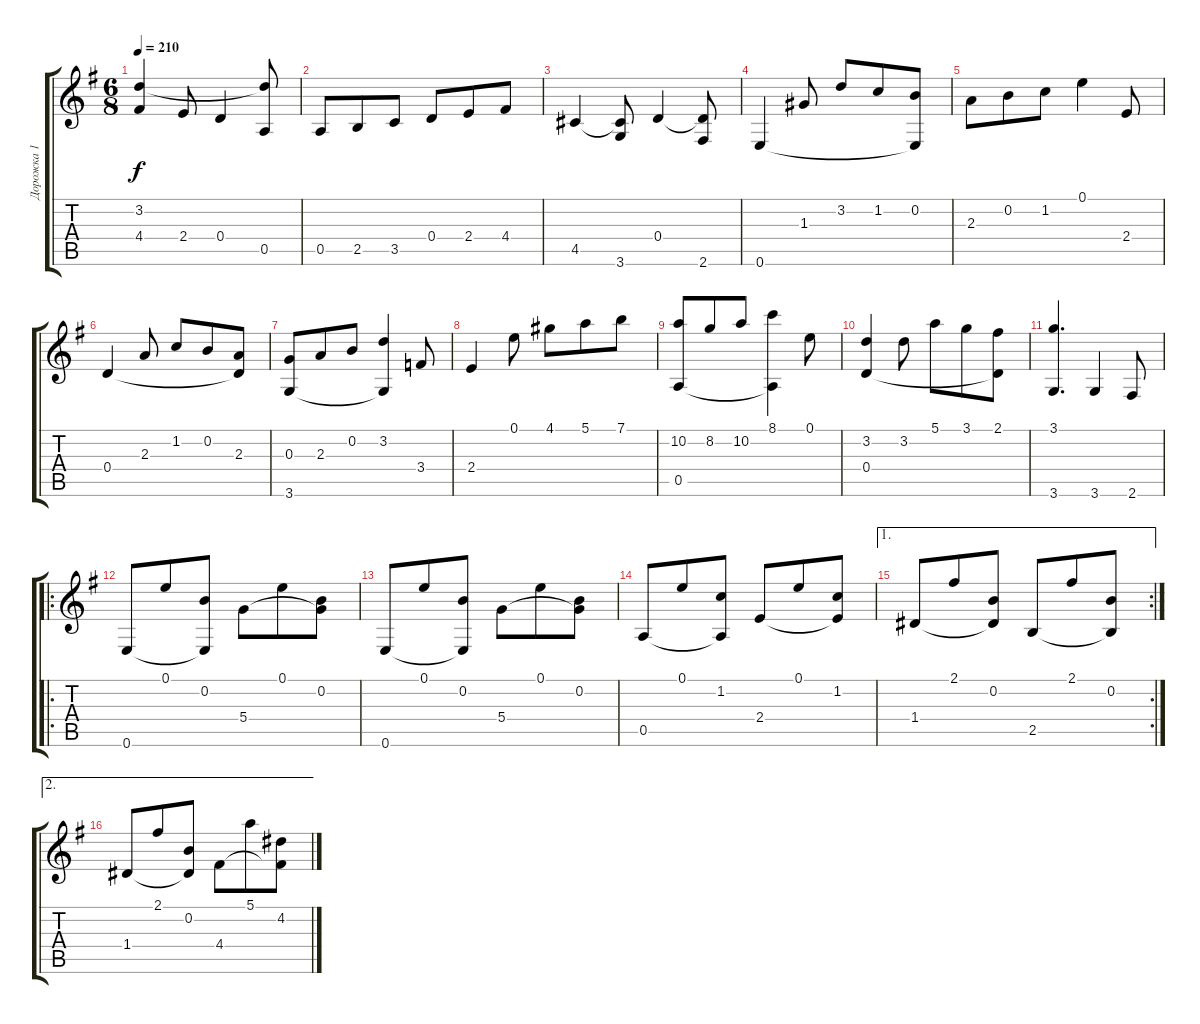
\track ("Дорожка 1" "Дорожка 1") {instrument acousticguitarnylon}
\staff {score tabs}
\tuning (E4 B3 G3 D3 A2 E2) {hide}
\ts (6 8)
\tempo 210
\clef g2
\ks g
(3.2 4.4).4{dy f} 2.4.8 0.4.4 (3.2{t} 0.5).8 |
0.5.8 2.5.8 3.5.8 0.4.8 2.4.8 4.4.8 |
4.5.4 (4.5{t} 3.6).8 0.4.4 (0.4{t} 2.6).8 |
0.6.4 1.3.8 3.2.8 1.2.8 (0.2 0.6{t}).8 |
2.3.8 0.2.8 1.2.8 0.1.4 2.4.8 |
0.4.4 2.3.8 1.2.8 0.2.8 (2.3 0.4{t}).8 |
(0.3 3.6).8 2.3.8 0.2.8 (3.2 3.6{t}).4 3.4.8 |
2.4.4 0.1.8 4.1.8 5.1.8 7.1.8 |
(10.2 0.5).8 8.2.8 10.2.8 (8.1 0.5{t}).4 0.1.8 |
(3.2 0.4).4 3.2.8 5.1.8 3.1.8 (2.1 0.4{t}).8 |
(3.1 3.6).4{d} 3.6.4 2.6.8 |
\ro
\ks eminor
0.6.8 0.1.8 (0.2 0.6{t}).8 5.4.8 0.1.8 (0.2 5.4{t}).8 |
0.6.8 0.1.8 (0.2 0.6{t}).8 5.4.8 0.1.8 (0.2 5.4{t}).8 |
0.5.8 0.1.8 (1.2 0.5{t}).8 2.4.8 0.1.8 (1.2 2.4{t}).8 |
\ae 1
\rc 2
1.4.8 2.1.8 (0.2 1.4{t}).8 2.5.8 2.1.8 (0.2 2.5{t}).8 |
\ae 2
1.4.8 2.1.8 (0.2 1.4{t}).8 4.4.8 5.1.8 (4.2 4.4{t}).8
